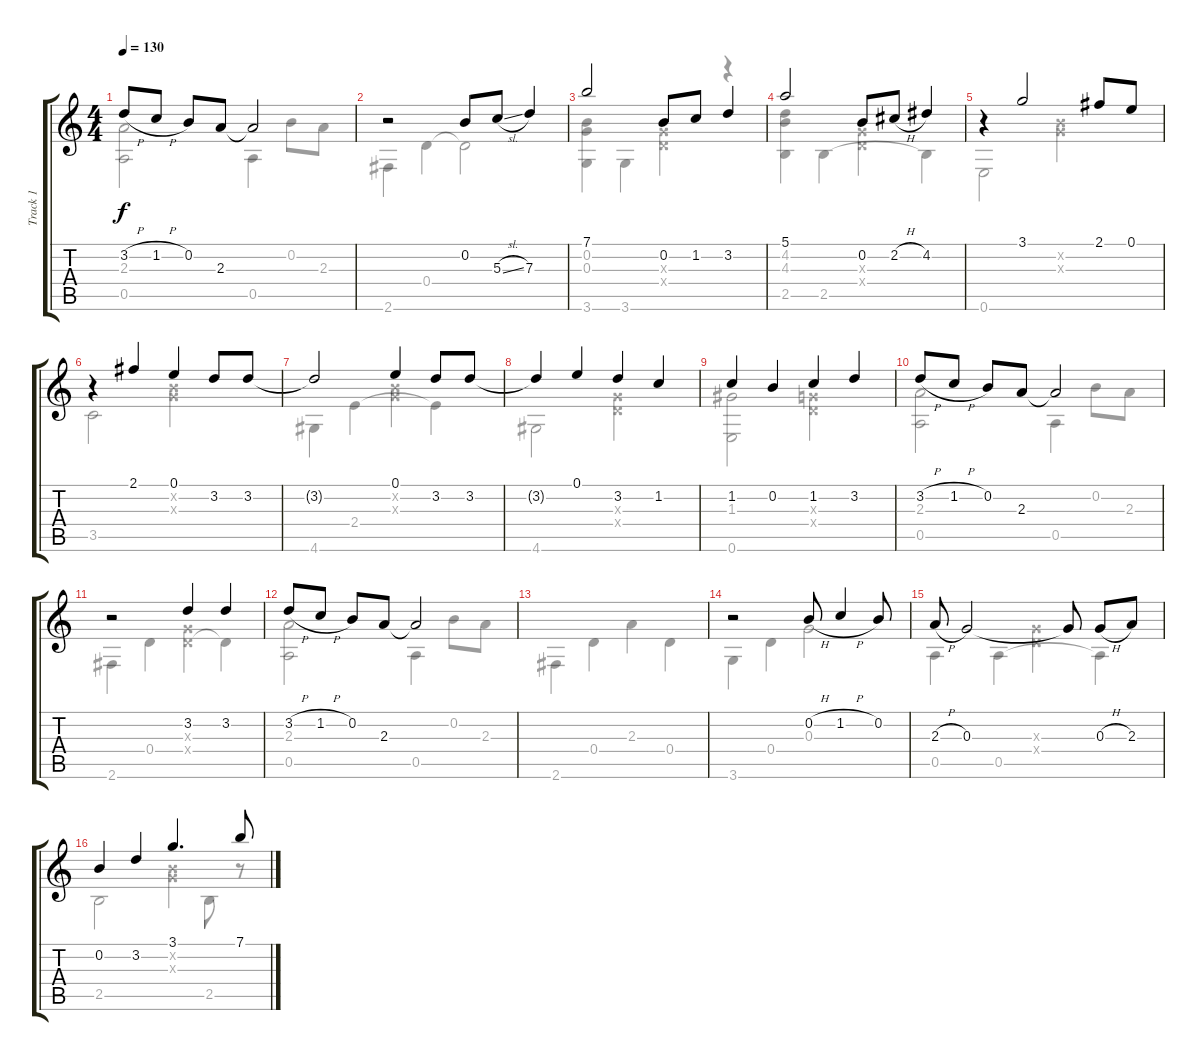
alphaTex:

\track ("Track 1" "Track 1") {instrument acousticguitarsteel}
\staff {score tabs}
\tuning (E4 B3 G3 D3 A2 E2) {hide}
\voice
\ts (4 4)
\tempo 130
\clef g2
\ks c
3.2{h}.8{dy f} 1.2{h}.8 0.2.8 2.3.8 2.3{t}.2 |
r.2 0.2.8 5.3{sl}.8 7.3.4 |
7.1.2 0.2.8 1.2.8 3.2.4 |
5.1.2 0.2.8 2.2{h}.8 4.2.4 |
r.4 3.1.2 2.1.8 0.1.8 |
r.4 2.1.4 0.1.4 3.2.8 3.2.8 |
3.2{t}.2 0.1.4 3.2.8 3.2.8 |
3.2{t}.4 0.1.4 3.2.4 1.2.4 |
1.2.4 0.2.4 1.2.4 3.2.4 |
3.2{h}.8 1.2{h}.8 0.2.8 2.3.8 2.3{t}.2 |
r.2 3.2.4 3.2.4 |
3.2{h}.8 1.2{h}.8 0.2.8 2.3.8 2.3{t}.2 |
|
r.2 0.2{h}.8 1.2{h}.4 0.2.8 |
2.3{h}.8 0.3.2 0.3{t}.8 0.3{h}.8 2.3.8 |
0.2.4 3.2.4 3.1.4{d} 7.1.8
\voice
\clef g2
\ottava regular
\simile none
\ks c
(2.3 0.5).2{dy f} 0.5.4 0.2.8 2.3.8 |
2.6.4 0.4.4 0.4{t}.2 |
(0.2 0.3 3.6).4 3.6.4 (0.3{x} 0.4{x}).4 r.4 |
(4.2 4.3 2.5).4 2.5.4 (0.3{x} 0.4{x}).4 2.5{t}.4 |
0.6.2 (0.2{x} 0.3{x}).2 |
3.5.2 (0.2{x} 0.3{x}).2 |
4.6.4 2.4.4 (0.2{x} 0.3{x}).4 2.4{t}.4 |
4.6.2 (0.3{x} 0.4{x}).2 |
(1.3 0.6).2 (0.3{x} 0.4{x}).2 |
(2.3 0.5).2 0.5.4 0.2.8 2.3.8 |
2.6.4 0.4.4 (0.3{x} 0.4{x}).4 0.4{t}.4 |
(2.3 0.5).2 0.5.4 0.2.8 2.3.8 |
2.6.4 0.4.4 2.3.4 0.4.4 |
3.6.4 0.4.4 0.3.2 |
0.5.4 0.5.4 (0.3{x} 0.4{x}).4 0.5{t}.4 |
2.5.2 (0.2{x} 0.3{x}).4 2.5.8 r.8
